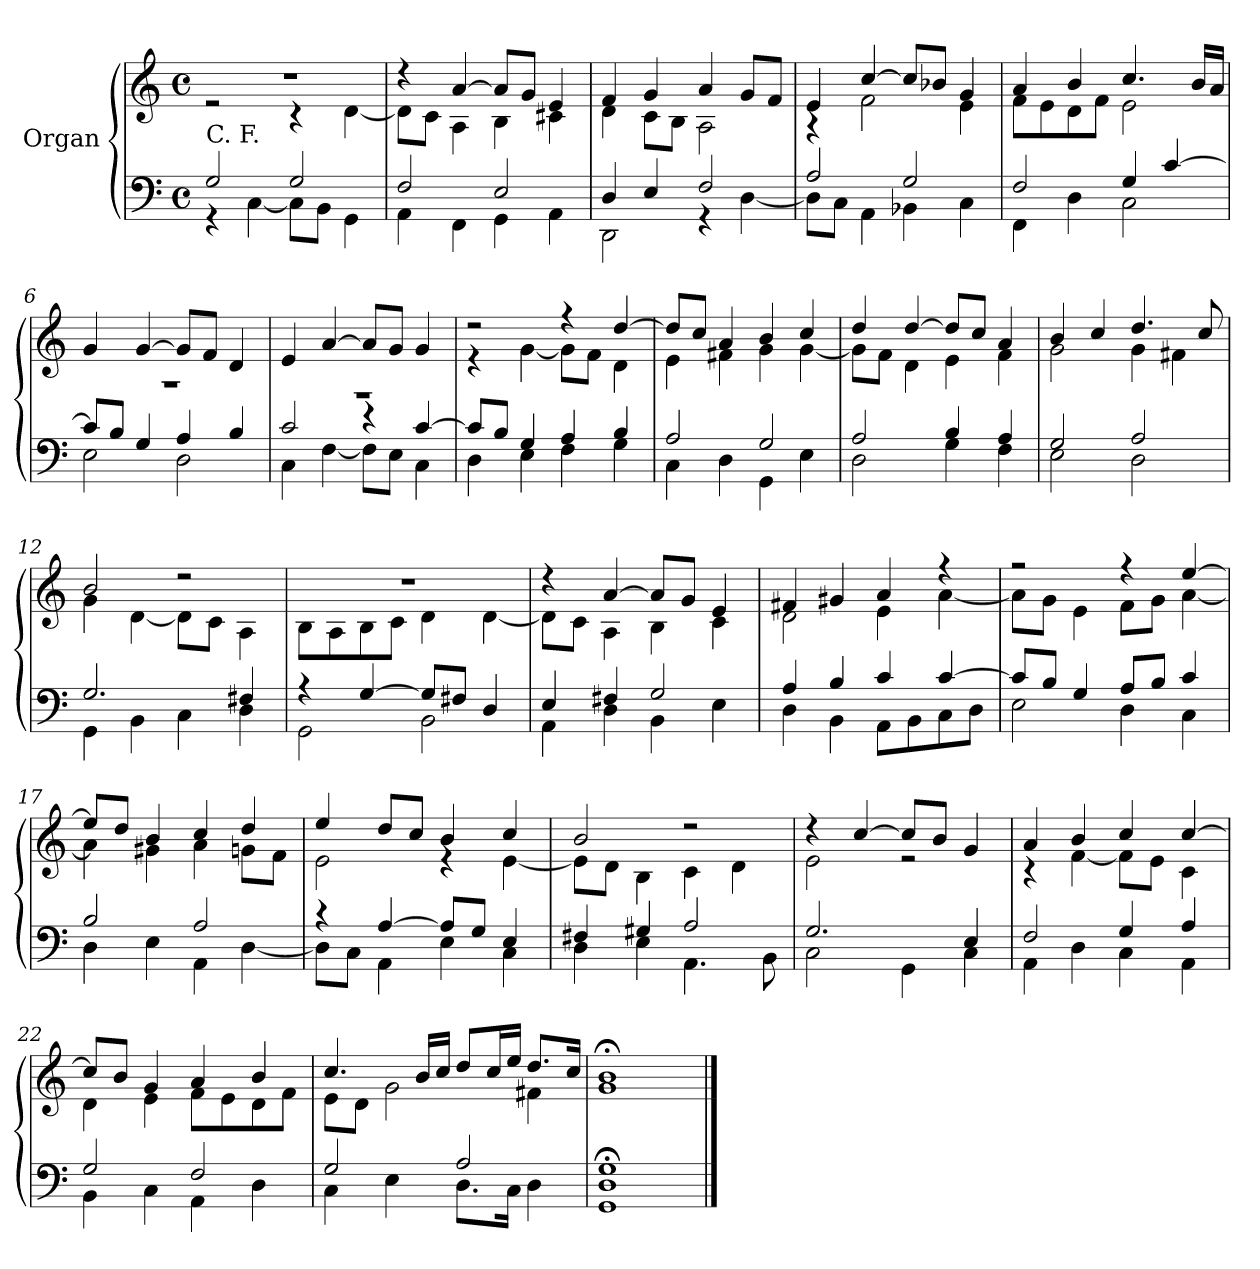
**kern	**kern
*part1	*part1
*staff2	*staff1
*I"Organ	*
*clefF4	*clefG2
*k[]	*k[]
*C:	*C:
*M4/4	*M4/4
*met(c)	*met(c)
=1	=1
*^	*^
!LO:TX:a:t=C. F.	!	!	!
2G/	4rGG	1r	2re
.	[4C\	.	.
2G/	8C\L]	.	4rc
.	8BB\J	.	.
.	4GG\	.	[4d\
=2	=2	=2	=2
2F/	4AA\	4r	8d\L]
.	.	.	8c\J
.	4FF\	[4a/	4A\
2E/	4GG\	8a/L]	4B\
.	.	8g/J	.
.	4AA\	4e/	4c#X\
=3	=3	=3	=3
4D/	2DD\	4f/	4d\
4E/	.	4g/	8c\L
.	.	.	8B\J
2F/	4rGG	4a/	2A\
.	[4D\	8g/L	.
.	.	8f/J	.
=4	=4	=4	=4
2A/	8D\L]	4e/	4rA
.	8C\J	.	.
.	4AA\	[4cc/	2f\
2G/	4BB-X\	8cc/L]	.
.	.	8b-X/J	.
.	4C\	4g/	4e\
!!LO:LB:g=z	!!
=5	=5	=5	=5
2F/	4FF\	4a/	8f\L
.	.	.	8e\
.	4D\	4b/	8d\
.	.	.	8f\J
4G/	2C\	4.cc/	2e\
[4c/	.	.	.
.	.	16b/LL	.
.	.	16a/JJ	.
=6	=6	=6	=6
8c/L]	2E\	4g/	1rA
8B/J	.	.	.
4G/	.	[4g/	.
4A/	2D\	8g/L]	.
.	.	8f/J	.
4B/	.	4d/	.
=7	=7	=7	=7
2c/	4C\	4e/	1rF
.	[4F\	[4a/	.
4re	8F\L]	8a/L]	.
.	8E\J	8g/J	.
[4c/	4C\	4g/	.
=8	=8	=8	=8
8c/L]	4D\	2rdd	4re
8B/J	.	.	.
4G/	4E\	.	[4g\
4A/	4F\	4rff	8g\L]
.	.	.	8f\J
4B/	4G\	[4dd/	4d\
=9	=9	=9	=9
2A/	4C\	8dd/L]	4e\
.	.	8cc/J	.
.	4D\	4a/	4f#X\
2G/	4GG\	4b/	4g\
.	4E\	4cc/	[4g\
!!LO:LB:g=z	!!
=10	=10	=10	=10
2A/	2D\	4dd/	8g\L]
.	.	.	8f\J
.	.	[4dd/	4d\
4B/	4G\	8dd/L]	4e\
.	.	8cc/J	.
4A/	4F\	4a/	4f\
=11	=11	=11	=11
2G/	2E\	4b/	2g\
.	.	4cc/	.
2A/	2D\	4.dd/	4g\
.	.	.	4f#X\
.	.	8cc/	.
=12	=12	=12	=12
2.G/	4GG\	2b/	4g\
.	4BB\	.	[4d\
.	4C\	2r	8d\L]
.	.	.	8c\J
4F#X/	4D\	.	4A\
=13	=13	=13	=13
4rA	2GG\	1r	8B\L
.	.	.	8A\
[4G/	.	.	8B\
.	.	.	8c\J
8G/L]	2BB\	.	4d\
8F#X/J	.	.	.
4D/	.	.	[4d\
=14	=14	=14	=14
4E/	4AA\	4rdd	8d\L]
.	.	.	8c\J
4F#X/	4D\	[4a/	4A\
2G/	4BB\	8a/L]	4B\
.	.	8g/J	.
.	4E\	4e/	4c\
!!LO:LB:g=z	!!
=15	=15	=15	=15
4A/	4D\	4f#X/	2d\
4B/	4BB\	4g#X/	.
4c/	8AA\L	4a/	4e\
.	8BB\	.	.
[4c/	8C\	4rff	[4a\
.	8D\J	.	.
=16	=16	=16	=16
8c/L]	2E\	2rff	8a\L]
8B/J	.	.	8g\J
4G/	.	.	4e\
8A/L	4D\	4rff	8f\L
8B/J	.	.	8g\J
4c/	4C\	[4ee/	[4a\
=17	=17	=17	=17
2B/	4D\	8ee/L]	4a\]
.	.	8dd/J	.
.	4E\	4b/	4g#X\
2A/	4AA\	4cc/	4a\
.	[4D\	4dd/	8gn\L
.	.	.	8f\J
=18	=18	=18	=18
4rc	8D\L]	4ee/	2e\
.	8C\J	.	.
[4A/	4AA\	8dd/L	.
.	.	8cc/J	.
8A/L]	4E\	4b/	4re
8G/J	.	.	.
4E/	4C\	4cc/	[4e\
=19	=19	=19	=19
4F#X/	4D\	2b/	8e\L]
.	.	.	8d\J
4G#X/	4E\	.	4B\
2A/	4.AA\	2r	4c\
.	.	.	4d\
.	8BB\	.	.
!!LO:LB:g=z	!!
=20	=20	=20	=20
2.G/	2C\	4rdd	2e\
.	.	[4cc/	.
.	4GG\	8cc/L]	2re
.	.	8b/J	.
4E/	4C\	4g/	.
=21	=21	=21	=21
2F/	4AA\	4a/	4rc
.	4D\	4b/	[4f\
4G/	4C\	4cc/	8f\L]
.	.	.	8e\J
4A/	4AA\	[4cc/	4c\
=22	=22	=22	=22
2G/	4BB\	8cc/L]	4d\
.	.	8b/J	.
.	4C\	4g/	4e\
2F/	4AA\	4a/	8f\L
.	.	.	8e\
.	4D\	4b/	8d\
.	.	.	8f\J
=23	=23	=23	=23
2G/	4C\	4.cc/	8e\L
.	.	.	8d\J
.	4E\	.	2g\
.	.	16b/LL	.
.	.	16cc/JJ	.
2A/	8.D\L	8dd/L	.
.	.	16cc/L	.
.	16C\Jk	16ee/JJ	.
.	4D\	8.dd/L	4f#X\
.	.	16cc/Jk	.
*v	*v	*	*
*	*v	*v
=24	=24
1GG; 1D; 1G;	1g;< 1b;<
==	==
*-	*-
